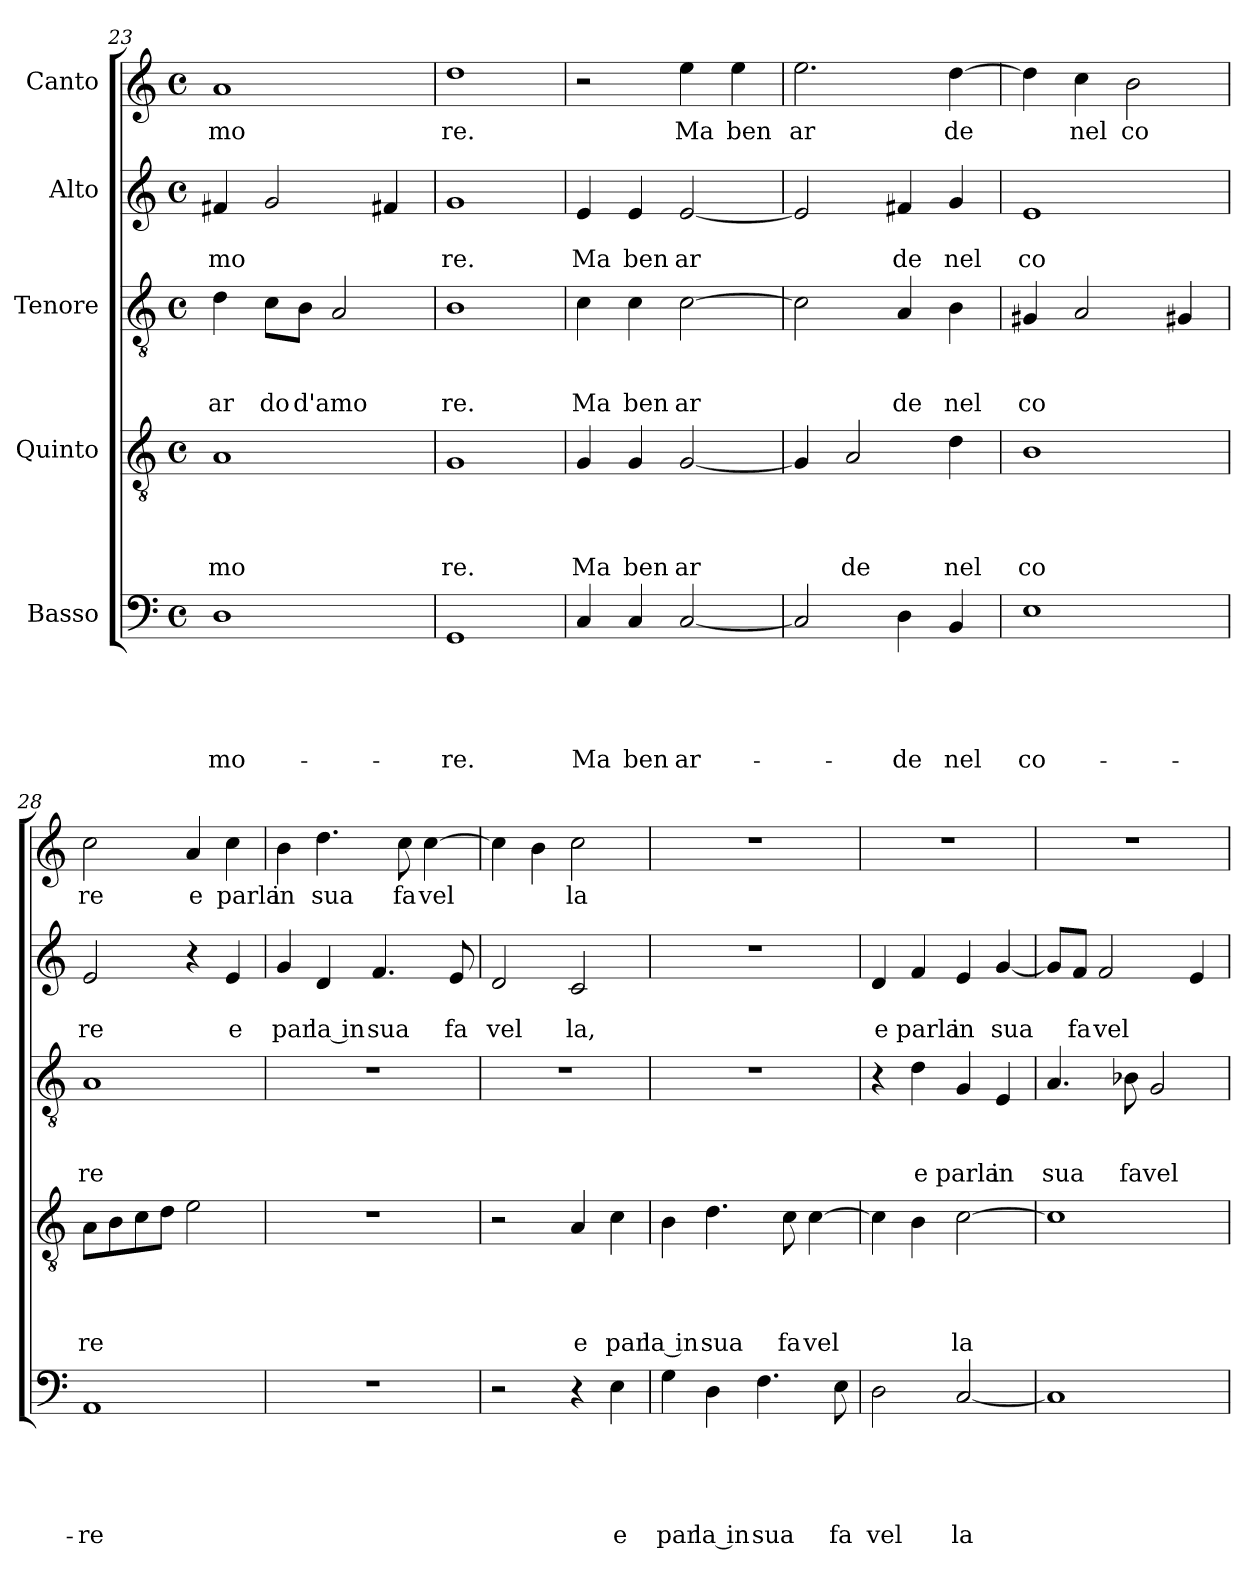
**kern	**text	**text	**text	**text	**text	**kern	**text	**text	**text	**text	**kern	**text	**text	**text	**kern	**text	**text	**kern	**text
*part5	*part5	*part5	*part5	*part5	*part5	*part4	*part4	*part4	*part4	*part4	*part3	*part3	*part3	*part3	*part2	*part2	*part2	*part1	*part1
*staff5	*staff5	*staff5	*staff5	*staff5	*staff5	*staff4	*staff4	*staff4	*staff4	*staff4	*staff3	*staff3	*staff3	*staff3	*staff2	*staff2	*staff2	*staff1	*staff1
*I"Basso	*	*	*	*	*	*I"Quinto	*	*	*	*	*I"Tenore	*	*	*	*I"Alto	*	*	*I"Canto	*
!!LO:PB:g=z
*clefF4	*	*	*	*	*	*clefGv2	*	*	*	*	*clefGv2	*	*	*	*clefG2	*	*	*clefG2	*
*k[]	*	*	*	*	*	*k[]	*	*	*	*	*k[]	*	*	*	*k[]	*	*	*k[]	*
*C:	*	*	*	*	*	*C:	*	*	*	*	*C:	*	*	*	*C:	*	*	*C:	*
*M4/4	*	*	*	*	*	*M4/4	*	*	*	*	*M4/4	*	*	*	*M4/4	*	*	*M4/4	*
*met(c)	*	*	*	*	*	*met(c)	*	*	*	*	*met(c)	*	*	*	*met(c)	*	*	*met(c)	*
=23	=23	=23	=23	=23	=23	=23	=23	=23	=23	=23	=23	=23	=23	=23	=23	=23	=23	=23	=23
!	!	!	!	!	!LO:LY:b	!	!	!	!	!LO:LY:b	!	!	!	!LO:LY:b	!	!	!LO:LY:b	!	!LO:LY:b
1D	.	.	.	.	mo-	1A	.	.	.	mo	4d\	.	.	ar	4f#X/	.	-mo	1a	mo
!	!	!	!	!	!	!	!	!	!	!	!	!	!	!LO:LY:b	!	!	!	!	!
.	.	.	.	.	.	.	.	.	.	.	8c\L	.	.	do	2g/	.	.	.	.
!	!	!	!	!	!	!	!	!	!	!	!	!	!	!LO:LY:b	!	!	!	!	!
.	.	.	.	.	.	.	.	.	.	.	8B\J	.	.	d'amo	.	.	.	.	.
.	.	.	.	.	.	.	.	.	.	.	2A/	.	.	.	.	.	.	.	.
.	.	.	.	.	.	.	.	.	.	.	.	.	.	.	4f#X/	.	.	.	.
=24	=24	=24	=24	=24	=24	=24	=24	=24	=24	=24	=24	=24	=24	=24	=24	=24	=24	=24	=24
!	!	!	!	!	!LO:LY:b	!	!	!	!	!LO:LY:b	!	!	!	!LO:LY:b	!	!	!LO:LY:b	!	!LO:LY:b
1GG	.	.	.	.	-re.	1G	.	.	.	re.	1B	.	.	re.	1g	.	re.	1dd	re.
=25	=25	=25	=25	=25	=25	=25	=25	=25	=25	=25	=25	=25	=25	=25	=25	=25	=25	=25	=25
!	!	!	!	!	!LO:LY:b	!	!	!	!	!LO:LY:b	!	!	!	!LO:LY:b	!	!	!LO:LY:b	!	!
4C/	.	.	.	.	Ma	4G/	.	.	.	Ma	4c\	.	.	Ma	4e/	.	Ma	2r	.
!	!	!	!	!	!LO:LY:b	!	!	!	!	!LO:LY:b	!	!	!	!LO:LY:b	!	!	!LO:LY:b	!	!
4C/	.	.	.	.	ben	4G/	.	.	.	ben	4c\	.	.	ben	4e/	.	ben	.	.
!	!	!	!	!	!LO:LY:b	!	!	!	!	!LO:LY:b	!	!	!	!LO:LY:b	!	!	!LO:LY:b	!	!LO:LY:b
[<2C/	.	.	.	.	ar-	[<2G/	.	.	.	ar	[>2c\	.	.	ar	[<2e/	.	ar	4ee\	Ma
!	!	!	!	!	!	!	!	!	!	!	!	!	!	!	!	!	!	!	!LO:LY:b
.	.	.	.	.	.	.	.	.	.	.	.	.	.	.	.	.	.	4ee\	ben
=26	=26	=26	=26	=26	=26	=26	=26	=26	=26	=26	=26	=26	=26	=26	=26	=26	=26	=26	=26
!	!	!	!	!	!	!	!	!	!	!	!	!	!	!	!	!	!	!	!LO:LY:b
2C/]	.	.	.	.	.	4G/]	.	.	.	.	2c\]	.	.	.	2e/]	.	.	2.ee\	ar
!	!	!	!	!	!	!	!	!	!	!LO:LY:b	!	!	!	!	!	!	!	!	!
.	.	.	.	.	.	2A/	.	.	.	de	.	.	.	.	.	.	.	.	.
!	!	!	!	!	!LO:LY:b	!	!	!	!	!	!	!	!	!LO:LY:b	!	!	!LO:LY:b	!	!
4D\	.	.	.	.	-de	.	.	.	.	.	4A/	.	.	de	4f#X/	.	de	.	.
!	!	!	!	!	!LO:LY:b	!	!	!	!	!LO:LY:b	!	!	!	!LO:LY:b	!	!	!LO:LY:b	!	!LO:LY:b
4BB/	.	.	.	.	nel	4d\	.	.	.	nel	4B\	.	.	nel	4g/	.	nel	[>4dd\	de
=27	=27	=27	=27	=27	=27	=27	=27	=27	=27	=27	=27	=27	=27	=27	=27	=27	=27	=27	=27
!	!	!	!	!	!LO:LY:b	!	!	!	!	!LO:LY:b	!	!	!	!LO:LY:b	!	!	!LO:LY:b	!	!
1E	.	.	.	.	co-	1B	.	.	.	co	4G#X/	.	.	co	1e	.	co	4dd\]	.
!	!	!	!	!	!	!	!	!	!	!	!	!	!	!	!	!	!	!	!LO:LY:b
.	.	.	.	.	.	.	.	.	.	.	2A/	.	.	.	.	.	.	4cc\	nel
!	!	!	!	!	!	!	!	!	!	!	!	!	!	!	!	!	!	!	!LO:LY:b
.	.	.	.	.	.	.	.	.	.	.	.	.	.	.	.	.	.	2b\	co
.	.	.	.	.	.	.	.	.	.	.	4G#X/	.	.	.	.	.	.	.	.
=28	=28	=28	=28	=28	=28	=28	=28	=28	=28	=28	=28	=28	=28	=28	=28	=28	=28	=28	=28
!	!	!	!	!	!LO:LY:b	!	!	!	!	!LO:LY:b	!	!	!	!LO:LY:b	!	!	!LO:LY:b	!	!LO:LY:b
1AA	.	.	.	.	-re	8A\L	.	.	.	re	1A	.	.	re	2e/	.	re	2cc\	re
.	.	.	.	.	.	8B\	.	.	.	.	.	.	.	.	.	.	.	.	.
.	.	.	.	.	.	8c\	.	.	.	.	.	.	.	.	.	.	.	.	.
.	.	.	.	.	.	8d\J	.	.	.	.	.	.	.	.	.	.	.	.	.
!	!	!	!	!	!	!	!	!	!	!	!	!	!	!	!	!	!	!	!LO:LY:b
.	.	.	.	.	.	2e\	.	.	.	.	.	.	.	.	4r	.	.	4a/	e
!	!	!	!	!	!	!	!	!	!	!	!	!	!	!	!	!	!LO:LY:b	!	!LO:LY:b
.	.	.	.	.	.	.	.	.	.	.	.	.	.	.	4e/	.	e	4cc\	parla
=29	=29	=29	=29	=29	=29	=29	=29	=29	=29	=29	=29	=29	=29	=29	=29	=29	=29	=29	=29
!	!	!	!	!	!	!	!	!	!	!	!	!	!	!	!	!	!LO:LY:b	!	!LO:LY:b
1r	.	.	.	.	.	1r	.	.	.	.	1r	.	.	.	4g/	.	par	4b\	in
!	!	!	!	!	!	!	!	!	!	!	!	!	!	!	!	!	!LO:LY:b:rj	!	!LO:LY:b
.	.	.	.	.	.	.	.	.	.	.	.	.	.	.	4d/	.	la in	4.dd\	sua
!	!	!	!	!	!	!	!	!	!	!	!	!	!	!	!	!	!LO:LY:b	!	!
.	.	.	.	.	.	.	.	.	.	.	.	.	.	.	4.f/	.	sua	.	.
!	!	!	!	!	!	!	!	!	!	!	!	!	!	!	!	!	!	!	!LO:LY:b
.	.	.	.	.	.	.	.	.	.	.	.	.	.	.	.	.	.	8cc\	fa
!	!	!	!	!	!	!	!	!	!	!	!	!	!	!	!	!	!	!	!LO:LY:b
.	.	.	.	.	.	.	.	.	.	.	.	.	.	.	.	.	.	[>4cc\	vel
!	!	!	!	!	!	!	!	!	!	!	!	!	!	!	!	!	!LO:LY:b	!	!
.	.	.	.	.	.	.	.	.	.	.	.	.	.	.	8e/	.	fa	.	.
=30	=30	=30	=30	=30	=30	=30	=30	=30	=30	=30	=30	=30	=30	=30	=30	=30	=30	=30	=30
!	!	!	!	!	!	!	!	!	!	!	!	!	!	!	!	!	!LO:LY:b	!	!
2r	.	.	.	.	.	2r	.	.	.	.	1r	.	.	.	2d/	.	vel	4cc\]	.
.	.	.	.	.	.	.	.	.	.	.	.	.	.	.	.	.	.	4b\	.
!	!	!	!	!	!	!	!	!	!	!LO:LY:b	!	!	!	!	!	!	!LO:LY:b	!	!LO:LY:b
4r	.	.	.	.	.	4A/	.	.	.	e	.	.	.	.	2c/	.	la,	2cc\	la
!	!	!	!	!	!LO:LY:b	!	!	!	!	!LO:LY:b	!	!	!	!	!	!	!	!	!
4E\	.	.	.	.	e	4c\	.	.	.	par	.	.	.	.	.	.	.	.	.
!!LO:LB:g=z
=31	=31	=31	=31	=31	=31	=31	=31	=31	=31	=31	=31	=31	=31	=31	=31	=31	=31	=31	=31
!	!	!	!	!	!LO:LY:b	!	!	!	!	!LO:LY:b:rj	!	!	!	!	!	!	!	!	!
4G\	.	.	.	.	par	4B\	.	.	.	la in	1r	.	.	.	1r	.	.	1r	.
!	!	!	!	!	!LO:LY:b:rj	!	!	!	!	!LO:LY:b	!	!	!	!	!	!	!	!	!
4D\	.	.	.	.	la in	4.d\	.	.	.	sua	.	.	.	.	.	.	.	.	.
!	!	!	!	!	!LO:LY:b	!	!	!	!	!	!	!	!	!	!	!	!	!	!
4.F\	.	.	.	.	sua	.	.	.	.	.	.	.	.	.	.	.	.	.	.
!	!	!	!	!	!	!	!	!	!	!LO:LY:b	!	!	!	!	!	!	!	!	!
.	.	.	.	.	.	8c\	.	.	.	fa	.	.	.	.	.	.	.	.	.
!	!	!	!	!	!	!	!	!	!	!LO:LY:b	!	!	!	!	!	!	!	!	!
.	.	.	.	.	.	[>4c\	.	.	.	vel	.	.	.	.	.	.	.	.	.
!	!	!	!	!	!LO:LY:b	!	!	!	!	!	!	!	!	!	!	!	!	!	!
8E\	.	.	.	.	fa	.	.	.	.	.	.	.	.	.	.	.	.	.	.
=32	=32	=32	=32	=32	=32	=32	=32	=32	=32	=32	=32	=32	=32	=32	=32	=32	=32	=32	=32
!	!	!	!	!	!LO:LY:b	!	!	!	!	!	!	!	!	!	!	!	!LO:LY:b	!	!
2D\	.	.	.	.	vel	4c\]	.	.	.	.	4r	.	.	.	4d/	.	e	1r	.
!	!	!	!	!	!	!	!	!	!	!	!	!	!	!LO:LY:b	!	!	!LO:LY:b	!	!
.	.	.	.	.	.	4B\	.	.	.	.	4d\	.	.	e	4f/	.	parla	.	.
!	!	!	!	!	!LO:LY:b	!	!	!	!	!LO:LY:b	!	!	!	!LO:LY:b	!	!	!LO:LY:b	!	!
[<2C/	.	.	.	.	la	[>2c\	.	.	.	la	4G/	.	.	parla	4e/	.	in	.	.
!	!	!	!	!	!	!	!	!	!	!	!	!	!	!LO:LY:b	!	!	!LO:LY:b	!	!
.	.	.	.	.	.	.	.	.	.	.	4E/	.	.	in	[<4g/	.	sua	.	.
=33	=33	=33	=33	=33	=33	=33	=33	=33	=33	=33	=33	=33	=33	=33	=33	=33	=33	=33	=33
!	!	!	!	!	!	!	!	!	!	!	!	!	!	!LO:LY:b	!	!	!	!	!
1C]	.	.	.	.	.	1c]	.	.	.	.	4.A/	.	.	sua	8g/L]	.	.	1r	.
!	!	!	!	!	!	!	!	!	!	!	!	!	!	!	!	!	!LO:LY:b	!	!
.	.	.	.	.	.	.	.	.	.	.	.	.	.	.	8f/J	.	fa	.	.
!	!	!	!	!	!	!	!	!	!	!	!	!	!	!	!	!	!LO:LY:b	!	!
.	.	.	.	.	.	.	.	.	.	.	.	.	.	.	2f/	.	vel	.	.
!	!	!	!	!	!	!	!	!	!	!	!	!	!	!LO:LY:b	!	!	!	!	!
.	.	.	.	.	.	.	.	.	.	.	8B-X\	.	.	favel-	.	.	.	.	.
.	.	.	.	.	.	.	.	.	.	.	2G/	.	.	.	.	.	.	.	.
.	.	.	.	.	.	.	.	.	.	.	.	.	.	.	4e/	.	.	.	.
=	=	=	=	=	=	=	=	=	=	=	=	=	=	=	=	=	=	=	=
*-	*-	*-	*-	*-	*-	*-	*-	*-	*-	*-	*-	*-	*-	*-	*-	*-	*-	*-	*-
